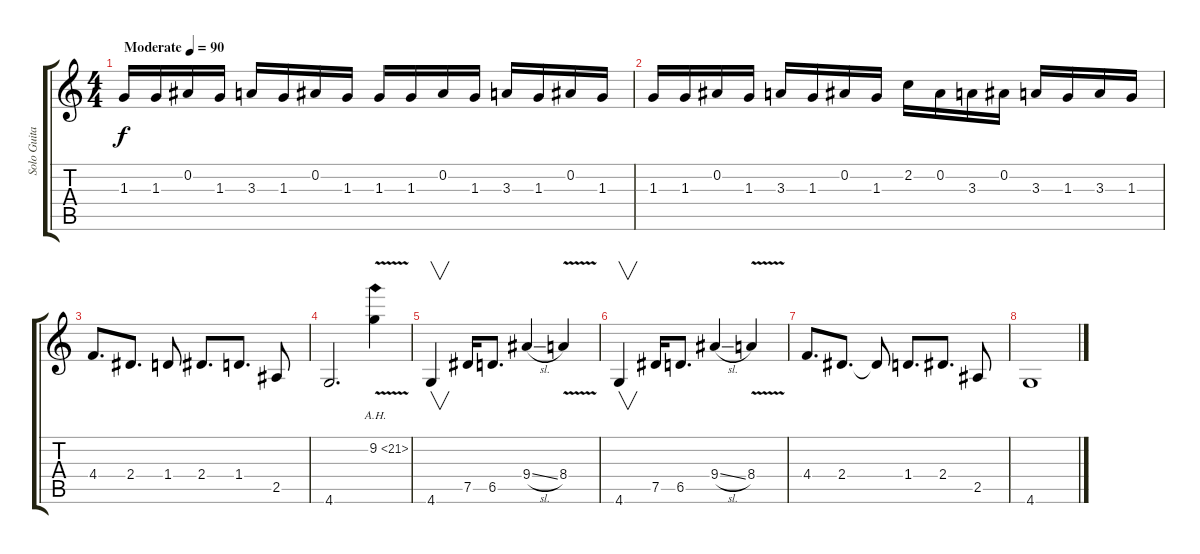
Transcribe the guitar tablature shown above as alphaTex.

\track ("Solo Guitar" "Solo Guita") {instrument distortionguitar}
\staff {score tabs}
\tuning (Eb4 Bb3 Gb3 Db3 Ab2 Eb2) {hide}
\ts (4 4)
\tempo (90 "Moderate")
\clef g2
\ks c
1.3.16{dy f instrument distortionguitar} 1.3.16 0.2.16 1.3.16 3.3.16 1.3.16 0.2.16 1.3.16 1.3.16 1.3.16 0.2.16 1.3.16 3.3.16 1.3.16 0.2.16 1.3.16 |
1.3.16 1.3.16 0.2.16 1.3.16 3.3.16 1.3.16 0.2.16 1.3.16 2.2.16 0.2.16 3.3.16 0.2.16 3.3.16 1.3.16 3.3.16 1.3.16 |
4.4.8{d} 2.4.8{d} 1.4.8 2.4.8{d} 1.4.8{d} 2.5.8 |
4.6.2{d} 9.2{ah 12 v}.4 |
4.6.4{v} 7.5.16 6.5.8{d} 9.4{sl}.4 8.4{v}.4 |
4.6.4{v} 7.5.16 6.5.8{d} 9.4{sl}.4 8.4{v}.4 |
4.4.8{d} 2.4.8{d} 2.4{t}.8 1.4.8{d} 2.4.8{d} 2.5.8 |
4.6.1
